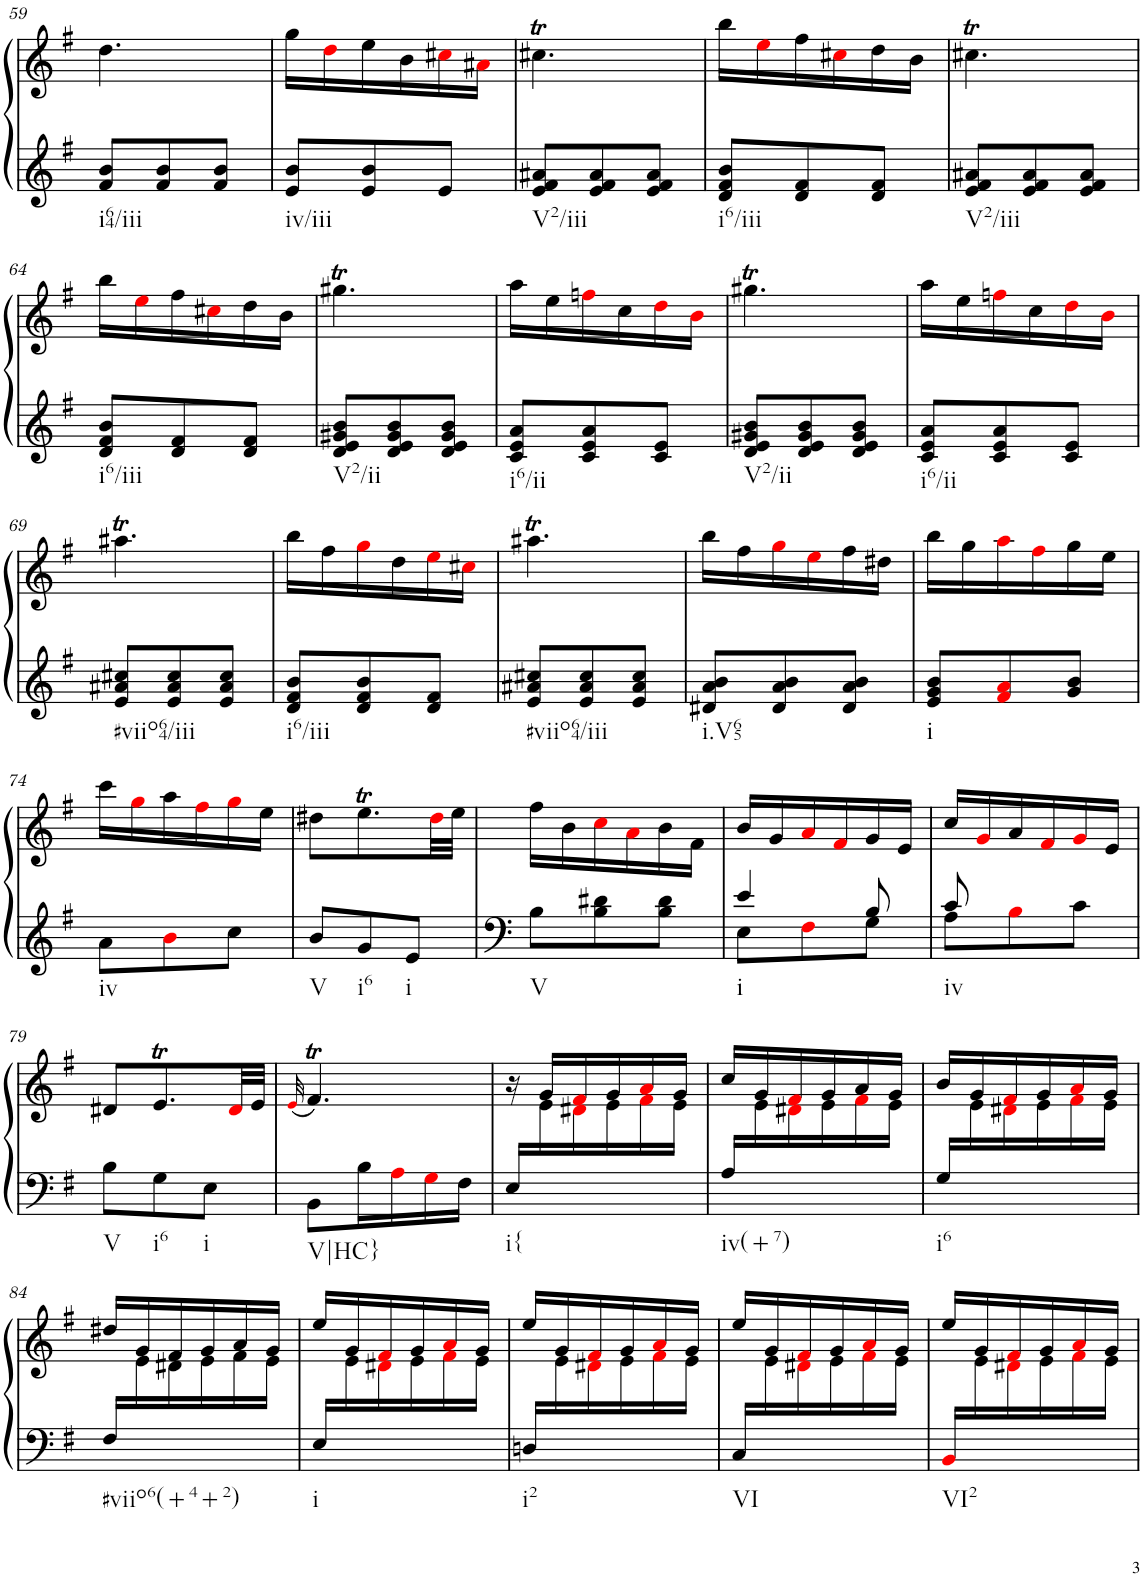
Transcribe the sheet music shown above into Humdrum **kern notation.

**kern	**kern
*part1	*part1
*staff2	*staff1
*I"Clavicémbalo	*
*I'Clavm.	*
!!LO:PB:g=z
*clefG2	*clefG2
*k[f#]	*k[f#]
*M3/8	*M3/8
=59	=59
!LO:TX:b:t=i64/iii	!
8f#/ 8b/L	4.dd\
8f#/ 8b/	.
8f#/ 8b/J	.
=60	=60
!LO:TX:b:t=iv/iii	!
8e/ 8b/L	16gg\LL
.	16ddi\
8e/ 8b/	16ee\
.	16b\
8e/J	16cc#Xi\
.	16a#Xi\JJ
=61	=61
!LO:TX:b:t=V2/iii	!
8e/ 8f#/ 8a#X/L	4.cc#Xt\
8e/ 8f#/ 8a#/	.
8e/ 8f#/ 8a#/J	.
=62	=62
!LO:TX:b:t=i6/iii	!
8d/ 8f#/ 8b/L	16bb\LL
.	16eei\
8d/ 8f#/	16ff#\
.	16cc#Xi\
8d/ 8f#/J	16dd\
.	16b\JJ
=63	=63
!LO:TX:b:t=V2/iii	!
8e/ 8f#/ 8a#X/L	4.cc#Xt\
8e/ 8f#/ 8a#/	.
8e/ 8f#/ 8a#/J	.
!!LO:LB:g=z
=64	=64
!LO:TX:b:t=i6/iii	!
8d/ 8f#/ 8b/L	16bb\LL
.	16eei\
8d/ 8f#/	16ff#\
.	16cc#Xi\
8d/ 8f#/J	16dd\
.	16b\JJ
=65	=65
!LO:TX:b:t=V2/ii	!
8d/ 8e/ 8g#X/ 8b/L	4.gg#Xt\
8d/ 8e/ 8g#/ 8b/	.
8d/ 8e/ 8g#/ 8b/J	.
=66	=66
!LO:TX:b:t=i6/ii	!
8c/ 8e/ 8a/L	16aa\LL
.	16ee\
8c/ 8e/ 8a/	16ffni\
.	16cc\
8c/ 8e/J	16ddi\
.	16bi\JJ
=67	=67
!LO:TX:b:t=V2/ii	!
8d/ 8e/ 8g#X/ 8b/L	4.gg#Xt\
8d/ 8e/ 8g#/ 8b/	.
8d/ 8e/ 8g#/ 8b/J	.
=68	=68
!LO:TX:b:t=i6/ii	!
8c/ 8e/ 8a/L	16aa\LL
.	16ee\
8c/ 8e/ 8a/	16ffni\
.	16cc\
8c/ 8e/J	16ddi\
.	16bi\JJ
!!LO:LB:g=z
=69	=69
!LO:TX:b:t=#viio64/iii	!
8e/ 8a#X/ 8cc#X/L	4.aa#Xt\
8e/ 8a#/ 8cc#/	.
8e/ 8a#/ 8cc#/J	.
=70	=70
!LO:TX:b:t=i6/iii	!
8d/ 8f#/ 8b/L	16bb\LL
.	16ff#\
8d/ 8f#/ 8b/	16ggi\
.	16dd\
8d/ 8f#/J	16eei\
.	16cc#Xi\JJ
=71	=71
!LO:TX:b:t=#viio64/iii	!
8e/ 8a#X/ 8cc#X/L	4.aa#Xt\
8e/ 8a#/ 8cc#/	.
8e/ 8a#/ 8cc#/J	.
=72	=72
!LO:TX:b:t=i.V65	!
8d#X/ 8a/ 8b/L	16bb\LL
.	16ff#\
8d#/ 8a/ 8b/	16ggi\
.	16eei\
8d#/ 8a/ 8b/J	16ff#\
.	16dd#X\JJ
=73	=73
!LO:TX:b:t=i	!
8e/ 8g/ 8b/L	16bb\LL
.	16gg\
8f#i/ 8ai/	16aai\
.	16ff#i\
8g/ 8b/J	16gg\
.	16ee\JJ
!!LO:LB:g=z
=74	=74
!LO:TX:b:t=iv	!
8a\L	16ccc\LL
.	16ggi\
8bi\	16aa\
.	16ff#i\
8cc\J	16ggi\
.	16ee\JJ
=75	=75
!LO:TX:b:t=V	!
8b/L	8dd#X\L
!LO:TX:b:t=i6	!
8g/	8.eeT\
!LO:TX:b:t=i	!
8e/J	.
.	32dd#i\LL
.	32ee\JJJ
=76	=76
!LO:TX:b:t=V	!
8B\L	16ff#\LL
.	16b\
8B\ 8d#X\	16cci\
.	16ai\
8B\ 8d#\J	16b\
.	16f#\JJ
=77	=77
*^	*
!LO:TX:b:t=i	!	!
4e/	8E\L	16b/LL
.	.	16g/
.	8F#i\	16ai/
.	.	16f#i/
8B/	8G\J	16g/
.	.	16e/JJ
=78	=78	=78
!LO:TX:b:t=iv	!	!
8c/	8A\L	16cc/LL
.	.	16gi/
4ryy	8Bi\	16a/
.	.	16f#i/
.	8c\J	16gi/
.	.	16e/JJ
*v	*v	*
!!LO:LB:g=z
=79	=79
!LO:TX:b:t=V	!
8B\L	8d#X/L
!LO:TX:b:t=i6	!
8G\	8.eT/
!LO:TX:b:t=i	!
8E\J	.
.	32d#i/LL
.	32e/JJJ
=80	=80
.	(32qei/
!LO:TX:b:t=V|HC}	!
8BB\L	4.f#t/)
16B\L	.
16Ai\	.
16Gi\	.
16F#\JJ	.
=81	=81
*	*^
!LO:TX:b:t=i{	!	!
16E/LL	16r	16ryy
4ryy	16g/LL	16e\
.	16f#i/	16d#Xi\
.	16g/	16e\
.	16ai/	16f#i\
16ryy	16g/JJ	16e\JJ
=82	=82	=82
!LO:TX:b:t=iv(+7)	!	!
16A/LL	16cc/LL	16ryy
4ryy	16g/	16e\
.	16f#i/	16d#Xi\
.	16g/	16e\
.	16a/	16f#i\
16ryy	16g/JJ	16e\JJ
=83	=83	=83
!LO:TX:b:t=i6	!	!
16G/LL	16b/LL	16ryy
4ryy	16g/	16e\
.	16f#i/	16d#Xi\
.	16g/	16e\
.	16ai/	16f#i\
16ryy	16g/JJ	16e\JJ
!!LO:LB:g=z	!!
=84	=84	=84
!LO:TX:b:t=#viio6(+4+2)	!	!
16F#/LL	16dd#X/LL	16ryy
4ryy	16g/	16e\
.	16f#/	16d#X\
.	16g/	16e\
.	16a/	16f#\
16ryy	16g/JJ	16e\JJ
=85	=85	=85
!LO:TX:b:t=i	!	!
16E/LL	16ee/LL	16ryy
4ryy	16g/	16e\
.	16f#i/	16d#Xi\
.	16g/	16e\
.	16ai/	16f#i\
16ryy	16g/JJ	16e\JJ
=86	=86	=86
!LO:TX:b:t=i2	!	!
16Dn/LL	16ee/LL	16ryy
4ryy	16g/	16e\
.	16f#i/	16d#Xi\
.	16g/	16e\
.	16ai/	16f#i\
16ryy	16g/JJ	16e\JJ
=87	=87	=87
!LO:TX:b:t=VI	!	!
16C/LL	16ee/LL	16ryy
4ryy	16g/	16e\
.	16f#i/	16d#Xi\
.	16g/	16e\
.	16ai/	16f#i\
16ryy	16g/JJ	16e\JJ
=88	=88	=88
!LO:TX:b:t=VI2	!	!
16BBi/LL	16ee/LL	16ryy
4ryy	16g/	16e\
.	16f#i/	16d#Xi\
.	16g/	16e\
.	16ai/	16f#i\
16ryy	16g/JJ	16e\JJ
*	*v	*v
=	=
*-	*-
